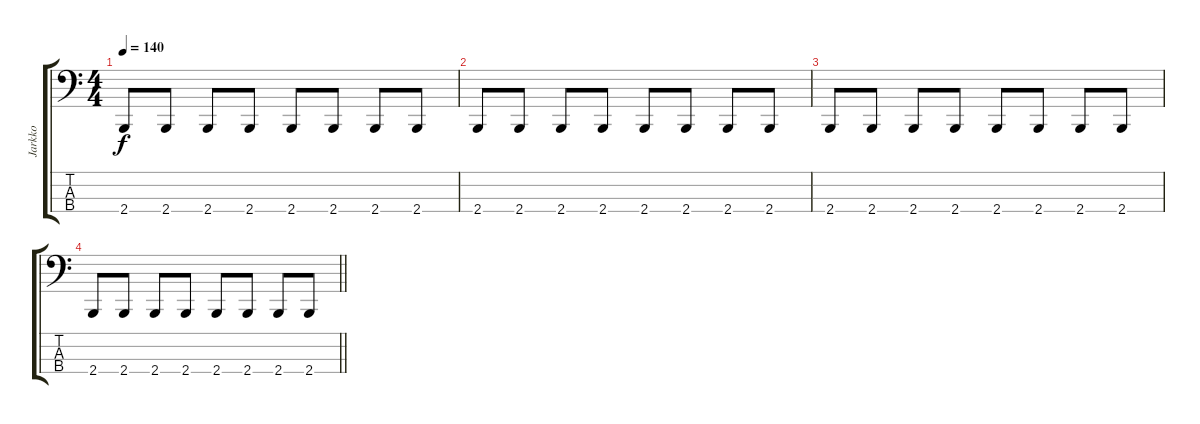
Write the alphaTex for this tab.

\track ("Jarkko" "Jarkko") {instrument electricbassfinger}
\staff {score tabs}
\tuning (D2 A1 E1 A0) {hide}
\ts (4 4)
\tempo 140
\clef f4
\ks c
2.4.8{dy f} 2.4.8 2.4.8 2.4.8 2.4.8 2.4.8 2.4.8 2.4.8 |
2.4.8 2.4.8 2.4.8 2.4.8 2.4.8 2.4.8 2.4.8 2.4.8 |
2.4.8 2.4.8 2.4.8 2.4.8 2.4.8 2.4.8 2.4.8 2.4.8 |
\barLineRight lightlight
2.4.8 2.4.8 2.4.8 2.4.8 2.4.8 2.4.8 2.4.8 2.4.8
